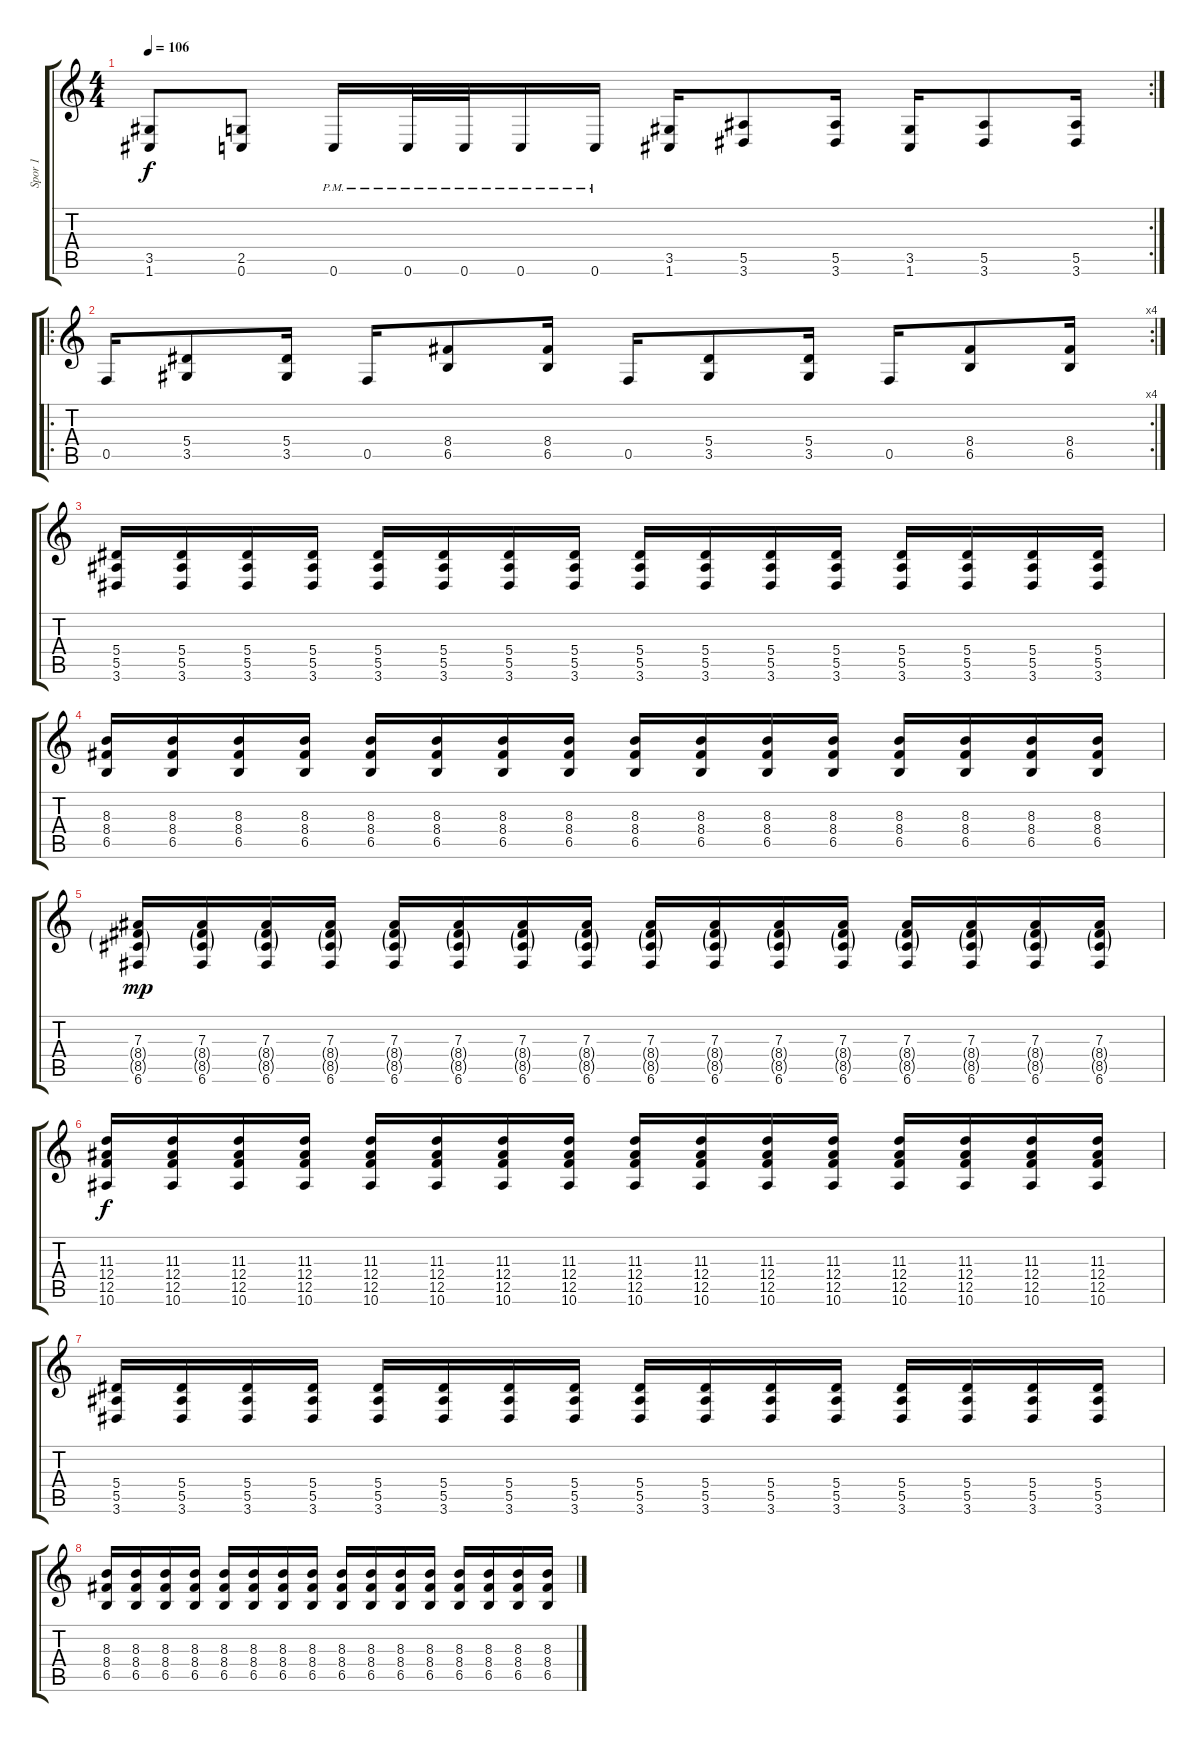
\track ("Spor 1" "Spor 1") {instrument distortionguitar}
\staff {score tabs}
\tuning (C4 G3 Eb3 Bb2 F2 C2) {hide}
\rc 2
\ts (4 4)
\tempo 106
\clef g2
\ks c
(3.5 1.6).8{dy f} (2.5 0.6).8 0.6{pm}.16 0.6{pm}.32 0.6{pm}.32 0.6{pm}.16 0.6{pm}.16 (3.5 1.6).16 (5.5 3.6).8 (5.5 3.6).16 (3.5 1.6).16 (5.5 3.6).8 (5.5 3.6).16 |
\ro
\rc 4
0.5.16 (5.4 3.5).8 (5.4 3.5).16 0.5.16 (8.4 6.5).8 (8.4 6.5).16 0.5.16 (5.4 3.5).8 (5.4 3.5).16 0.5.16 (8.4 6.5).8 (8.4 6.5).16 |
(5.4 5.5 3.6).16 (5.4 5.5 3.6).16 (5.4 5.5 3.6).16 (5.4 5.5 3.6).16 (5.4 5.5 3.6).16 (5.4 5.5 3.6).16 (5.4 5.5 3.6).16 (5.4 5.5 3.6).16 (5.4 5.5 3.6).16 (5.4 5.5 3.6).16 (5.4 5.5 3.6).16 (5.4 5.5 3.6).16 (5.4 5.5 3.6).16 (5.4 5.5 3.6).16 (5.4 5.5 3.6).16 (5.4 5.5 3.6).16 |
(8.3 8.4 6.5).16 (8.3 8.4 6.5).16 (8.3 8.4 6.5).16 (8.3 8.4 6.5).16 (8.3 8.4 6.5).16 (8.3 8.4 6.5).16 (8.3 8.4 6.5).16 (8.3 8.4 6.5).16 (8.3 8.4 6.5).16 (8.3 8.4 6.5).16 (8.3 8.4 6.5).16 (8.3 8.4 6.5).16 (8.3 8.4 6.5).16 (8.3 8.4 6.5).16 (8.3 8.4 6.5).16 (8.3 8.4 6.5).16 |
(7.3 8.4{g} 8.5{g} 6.6).16{dy mp} (7.3 8.4{g} 8.5{g} 6.6).16 (7.3 8.4{g} 8.5{g} 6.6).16 (7.3 8.4{g} 8.5{g} 6.6).16 (7.3 8.4{g} 8.5{g} 6.6).16 (7.3 8.4{g} 8.5{g} 6.6).16 (7.3 8.4{g} 8.5{g} 6.6).16 (7.3 8.4{g} 8.5{g} 6.6).16 (7.3 8.4{g} 8.5{g} 6.6).16 (7.3 8.4{g} 8.5{g} 6.6).16 (7.3 8.4{g} 8.5{g} 6.6).16 (7.3 8.4{g} 8.5{g} 6.6).16 (7.3 8.4{g} 8.5{g} 6.6).16 (7.3 8.4{g} 8.5{g} 6.6).16 (7.3 8.4{g} 8.5{g} 6.6).16 (7.3 8.4{g} 8.5{g} 6.6).16 |
(11.3 12.4 12.5 10.6).16{dy f} (11.3 12.4 12.5 10.6).16 (11.3 12.4 12.5 10.6).16 (11.3 12.4 12.5 10.6).16 (11.3 12.4 12.5 10.6).16 (11.3 12.4 12.5 10.6).16 (11.3 12.4 12.5 10.6).16 (11.3 12.4 12.5 10.6).16 (11.3 12.4 12.5 10.6).16 (11.3 12.4 12.5 10.6).16 (11.3 12.4 12.5 10.6).16 (11.3 12.4 12.5 10.6).16 (11.3 12.4 12.5 10.6).16 (11.3 12.4 12.5 10.6).16 (11.3 12.4 12.5 10.6).16 (11.3 12.4 12.5 10.6).16 |
(5.4 5.5 3.6).16 (5.4 5.5 3.6).16 (5.4 5.5 3.6).16 (5.4 5.5 3.6).16 (5.4 5.5 3.6).16 (5.4 5.5 3.6).16 (5.4 5.5 3.6).16 (5.4 5.5 3.6).16 (5.4 5.5 3.6).16 (5.4 5.5 3.6).16 (5.4 5.5 3.6).16 (5.4 5.5 3.6).16 (5.4 5.5 3.6).16 (5.4 5.5 3.6).16 (5.4 5.5 3.6).16 (5.4 5.5 3.6).16 |
(8.3 8.4 6.5).16 (8.3 8.4 6.5).16 (8.3 8.4 6.5).16 (8.3 8.4 6.5).16 (8.3 8.4 6.5).16 (8.3 8.4 6.5).16 (8.3 8.4 6.5).16 (8.3 8.4 6.5).16 (8.3 8.4 6.5).16 (8.3 8.4 6.5).16 (8.3 8.4 6.5).16 (8.3 8.4 6.5).16 (8.3 8.4 6.5).16 (8.3 8.4 6.5).16 (8.3 8.4 6.5).16 (8.3 8.4 6.5).16
